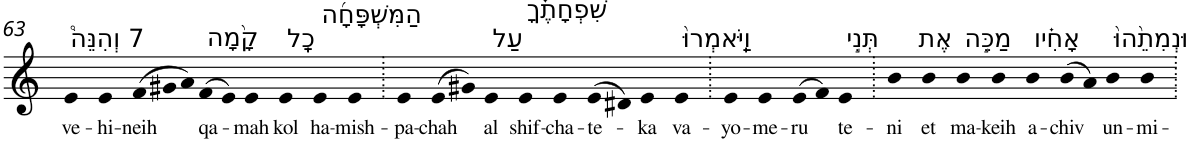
**kern	**text
*part1	*part1
*staff1	*staff1
*I"Piano	*
*I'Pno	*
!!LO:PB:g=z
*clefG2	*
*k[]	*
=63	=63
!LO:TX:a:t=7 וְהִנֵּה֩	!
!	!LO:LY:b
4e	ve-
!	!LO:LY:b
4e	-hi-
*Xtuplet	*
!	!LO:LY:b
(>12f	-neih
12g#X	.
12a)	.
!LO:TX:a:t=קָ֨מָה	!
!	!LO:LY:b
(>8f	qa-
8e)	.
!	!LO:LY:b
4e	-mah
!LO:TX:a:t=כָֽל	!
!	!LO:LY:b
4e	kol
!LO:TX:a:t=הַמִּשְׁפָּחָ֜ה	!
!	!LO:LY:b
4e	ha-
!	!LO:LY:b
4e	-mish-
=64.	=64.
!	!LO:LY:b
4e	-pa-
!	!LO:LY:b
(>8e	-chah
8g#X)	.
!LO:TX:a:t=עַל	!
!	!LO:LY:b
4e	al
!LO:TX:a:t=שִׁפְחָתֶ֗ךָ	!
!	!LO:LY:b
4e	shif-
!	!LO:LY:b
4e	-cha-
!	!LO:LY:b
(>8e	-te-
8d#X)	.
!	!LO:LY:b
4e	-ka
!LO:TX:a:t=וַיֹּֽאמְרוּ֙	!
!	!LO:LY:b
4e	va-
=65.	=65.
!	!LO:LY:b
4e	-yo-
!	!LO:LY:b
4e	-me-
!	!LO:LY:b
(>8e	-ru
8f)	.
!LO:TX:a:t=תְּנִ֣י	!
!	!LO:LY:b
4e	te-
=66.	=66.
!	!LO:LY:b
4b	-ni
!LO:TX:a:t=אֶת	!
!	!LO:LY:b
4b	et
!LO:TX:a:t=מַכֵּ֣ה	!
!	!LO:LY:b
4b	ma-
!	!LO:LY:b
4b	-keih
!LO:TX:a:t=אָחִ֗יו	!
!	!LO:LY:b
4b	a-
!	!LO:LY:b
(>8b	-chiv
8a)	.
!LO:TX:a:t=וּנְמִתֵ֙הוּ֙	!
!	!LO:LY:b
4b	un-
!	!LO:LY:b
4b	-mi-
=.	=.
*-	*-
